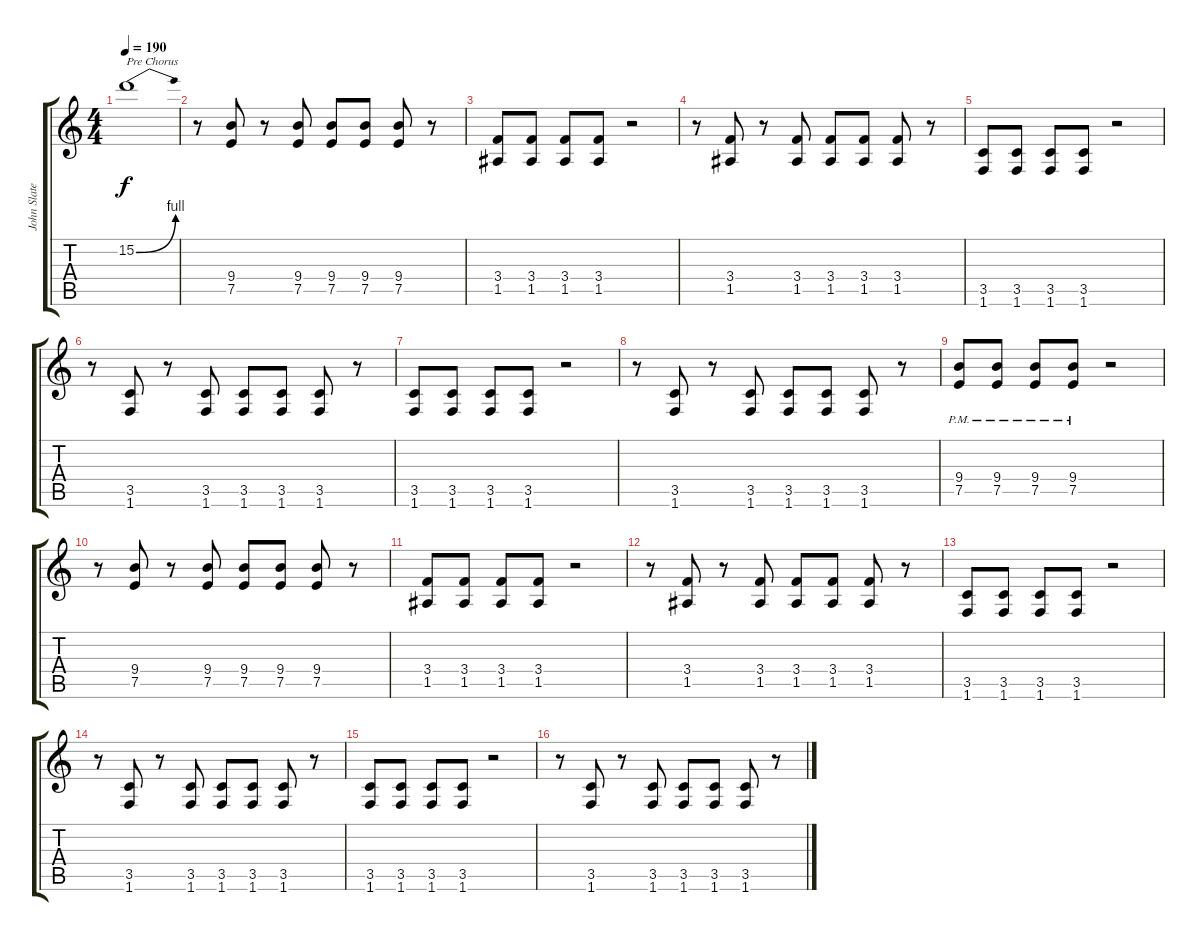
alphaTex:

\track ("John Slater" "John Slate") {instrument distortionguitar}
\staff {score tabs}
\tuning (E4 B3 G3 D3 A2 E2) {hide}
\ts (4 4)
\tempo 190
\clef g2
\ks c
15.2{be (bend 0 0 60 4)}.1{txt "Pre Chorus" dy f} |
r.8 (9.4 7.5).8 r.8 (9.4 7.5).8 (9.4 7.5).8 (9.4 7.5).8 (9.4 7.5).8 r.8 |
(3.4 1.5).8 (3.4 1.5).8 (3.4 1.5).8 (3.4 1.5).8 r.2 |
r.8 (3.4 1.5).8 r.8 (3.4 1.5).8 (3.4 1.5).8 (3.4 1.5).8 (3.4 1.5).8 r.8 |
(3.5 1.6).8 (3.5 1.6).8 (3.5 1.6).8 (3.5 1.6).8 r.2 |
r.8 (3.5 1.6).8 r.8 (3.5 1.6).8 (3.5 1.6).8 (3.5 1.6).8 (3.5 1.6).8 r.8 |
(3.5 1.6).8 (3.5 1.6).8 (3.5 1.6).8 (3.5 1.6).8 r.2 |
r.8 (3.5 1.6).8 r.8 (3.5 1.6).8 (3.5 1.6).8 (3.5 1.6).8 (3.5 1.6).8 r.8 |
(9.4{pm} 7.5{pm}).8 (9.4{pm} 7.5{pm}).8 (9.4{pm} 7.5{pm}).8 (9.4{pm} 7.5{pm}).8 r.2 |
r.8 (9.4 7.5).8 r.8 (9.4 7.5).8 (9.4 7.5).8 (9.4 7.5).8 (9.4 7.5).8 r.8 |
(3.4 1.5).8 (3.4 1.5).8 (3.4 1.5).8 (3.4 1.5).8 r.2 |
r.8 (3.4 1.5).8 r.8 (3.4 1.5).8 (3.4 1.5).8 (3.4 1.5).8 (3.4 1.5).8 r.8 |
(3.5 1.6).8 (3.5 1.6).8 (3.5 1.6).8 (3.5 1.6).8 r.2 |
r.8 (3.5 1.6).8 r.8 (3.5 1.6).8 (3.5 1.6).8 (3.5 1.6).8 (3.5 1.6).8 r.8 |
(3.5 1.6).8 (3.5 1.6).8 (3.5 1.6).8 (3.5 1.6).8 r.2 |
r.8 (3.5 1.6).8 r.8 (3.5 1.6).8 (3.5 1.6).8 (3.5 1.6).8 (3.5 1.6).8 r.8
